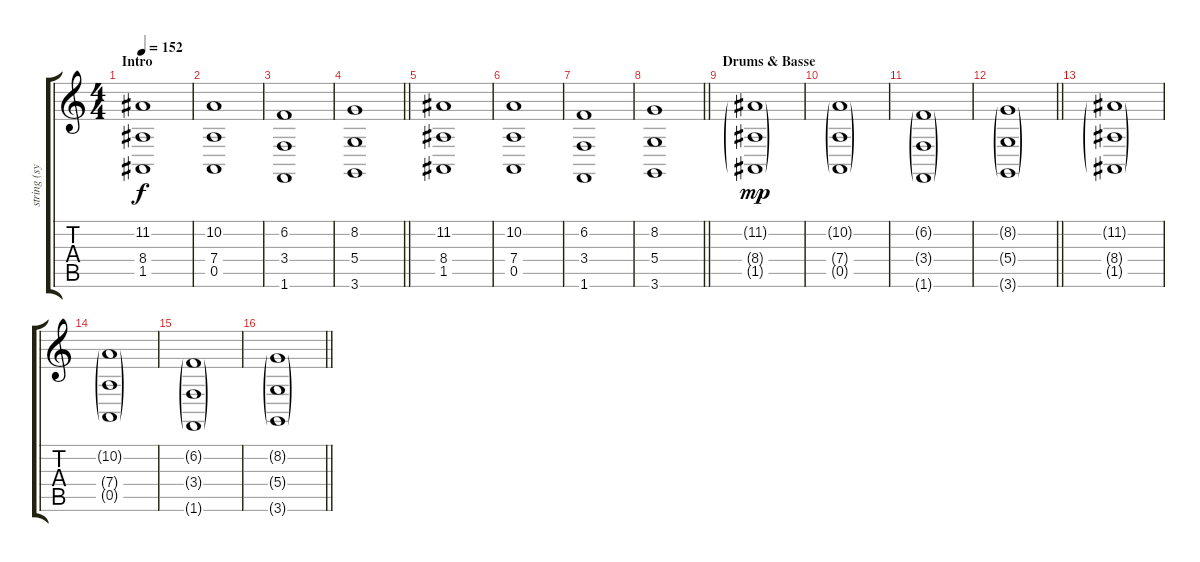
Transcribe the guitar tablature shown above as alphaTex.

\track ("string (synth stereo)" "string (sy") {instrument stringensemble2}
\staff {score tabs}
\tuning (E4 B3 G3 D3 A2 E2) {hide}
\ts (4 4)
\section ("" "Intro")
\tempo 152
\clef g2
\ks c
(11.2 8.4 1.5).1{dy f instrument stringensemble2} |
(10.2 7.4 0.5).1 |
(6.2 3.4 1.6).1 |
\barLineRight lightlight
(8.2 5.4 3.6).1 |
(11.2 8.4 1.5).1 |
(10.2 7.4 0.5).1 |
(6.2 3.4 1.6).1 |
\barLineRight lightlight
(8.2 5.4 3.6).1 |
\section ("" "Drums & Basse")
(11.2{g} 8.4{g} 1.5{g}).1{dy mp} |
(10.2{g} 7.4{g} 0.5{g}).1 |
(6.2{g} 3.4{g} 1.6{g}).1 |
\barLineRight lightlight
(8.2{g} 5.4{g} 3.6{g}).1 |
(11.2{g} 8.4{g} 1.5{g}).1 |
(10.2{g} 7.4{g} 0.5{g}).1 |
(6.2{g} 3.4{g} 1.6{g}).1 |
\barLineRight lightlight
(8.2{g} 5.4{g} 3.6{g}).1
